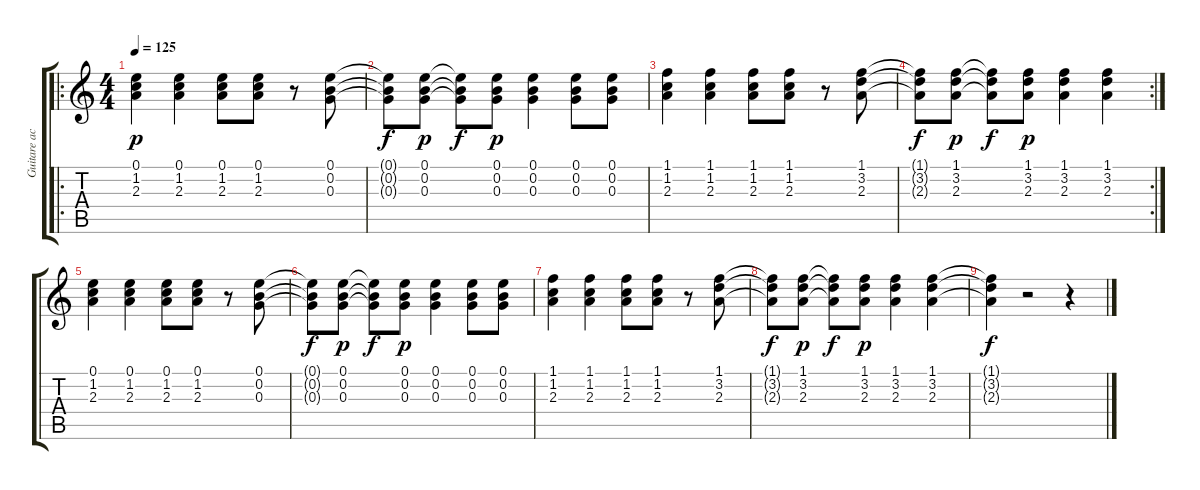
\track ("Guitare accoustique" "Guitare ac") {instrument acousticguitarsteel}
\staff {score tabs}
\tuning (E4 B3 G3 D3 A2 E2) {hide}
\ro
\ts (4 4)
\tempo 125
\clef g2
\ks c
(0.1 1.2 2.3).4{dy p} (0.1 1.2 2.3).4 (0.1 1.2 2.3).8 (0.1 1.2 2.3).8 r.8 (0.1 0.2 0.3).8 |
(0.1{t} 0.2{t} 0.3{t}).8{dy f} (0.1 0.2 0.3).8{dy p} (0.1{t} 0.2{t} 0.3{t}).8{dy f} (0.1 0.2 0.3).8{dy p} (0.1 0.2 0.3).4 (0.1 0.2 0.3).8 (0.1 0.2 0.3).8 |
(1.1 1.2 2.3).4 (1.1 1.2 2.3).4 (1.1 1.2 2.3).8 (1.1 1.2 2.3).8 r.8 (1.1 3.2 2.3).8 |
\rc 2
(1.1{t} 3.2{t} 2.3{t}).8{dy f} (1.1 3.2 2.3).8{dy p} (1.1{t} 3.2{t} 2.3{t}).8{dy f} (1.1 3.2 2.3).8{dy p} (1.1 3.2 2.3).4 (1.1 3.2 2.3).4 |
(0.1 1.2 2.3).4 (0.1 1.2 2.3).4 (0.1 1.2 2.3).8 (0.1 1.2 2.3).8 r.8 (0.1 0.2 0.3).8 |
(0.1{t} 0.2{t} 0.3{t}).8{dy f} (0.1 0.2 0.3).8{dy p} (0.1{t} 0.2{t} 0.3{t}).8{dy f} (0.1 0.2 0.3).8{dy p} (0.1 0.2 0.3).4 (0.1 0.2 0.3).8 (0.1 0.2 0.3).8 |
(1.1 1.2 2.3).4 (1.1 1.2 2.3).4 (1.1 1.2 2.3).8 (1.1 1.2 2.3).8 r.8 (1.1 3.2 2.3).8 |
(1.1{t} 3.2{t} 2.3{t}).8{dy f} (1.1 3.2 2.3).8{dy p} (1.1{t} 3.2{t} 2.3{t}).8{dy f} (1.1 3.2 2.3).8{dy p} (1.1 3.2 2.3).4 (1.1 3.2 2.3).4 |
(1.1{t} 3.2{t} 2.3{t}).4{dy f} r.2 r.4
